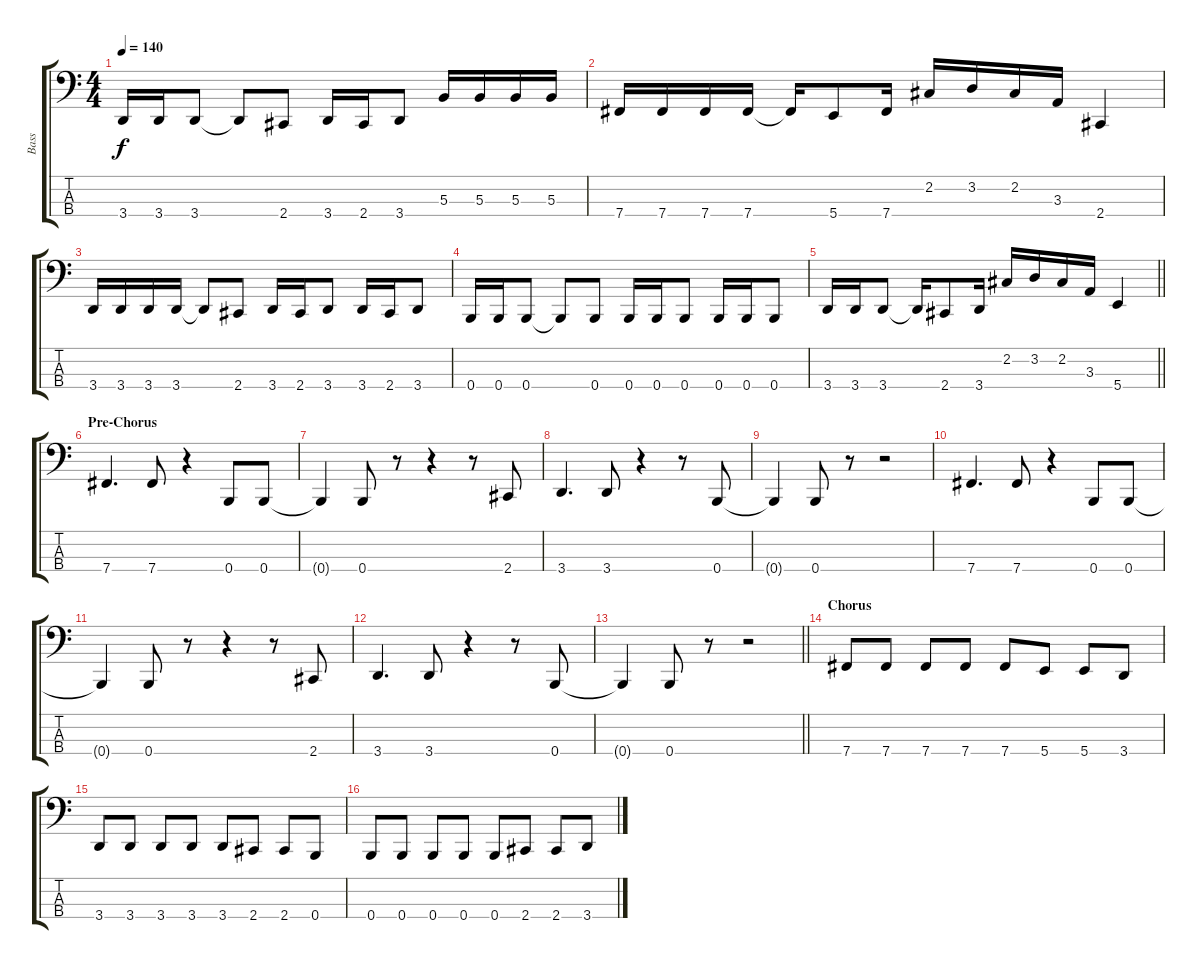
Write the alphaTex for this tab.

\track ("Bass" "Bass") {instrument electricbassfinger}
\staff {score tabs}
\tuning (E2 B1 Gb1 B0) {hide}
\ts (4 4)
\tempo 140
\clef f4
\ks c
3.4.16{dy f} 3.4.16 3.4.8 3.4{t}.8 2.4.8 3.4.16 2.4.16 3.4.8 5.3.16 5.3.16 5.3.16 5.3.16 |
7.4.16 7.4.16 7.4.16 7.4.16 7.4{t}.16 5.4.8 7.4.16 2.2.16 3.2.16 2.2.16 3.3.16 2.4.4 |
3.4.16 3.4.16 3.4.16 3.4.16 3.4{t}.8 2.4.8 3.4.16 2.4.16 3.4.8 3.4.16 2.4.16 3.4.8 |
0.4.16 0.4.16 0.4.8 0.4{t}.8 0.4.8 0.4.16 0.4.16 0.4.8 0.4.16 0.4.16 0.4.8 |
\barLineRight lightlight
3.4.16 3.4.16 3.4.8 3.4{t}.16 2.4.8 3.4.16 2.2.16 3.2.16 2.2.16 3.3.16 5.4.4 |
\section ("" "Pre-Chorus")
7.4.4{d} 7.4.8 r.4 0.4.8 0.4.8 |
0.4{t}.4 0.4.8 r.8 r.4 r.8 2.4.8 |
3.4.4{d} 3.4.8 r.4 r.8 0.4.8 |
0.4{t}.4 0.4.8 r.8 r.2 |
7.4.4{d} 7.4.8 r.4 0.4.8 0.4.8 |
0.4{t}.4 0.4.8 r.8 r.4 r.8 2.4.8 |
3.4.4{d} 3.4.8 r.4 r.8 0.4.8 |
\barLineRight lightlight
0.4{t}.4 0.4.8 r.8 r.2 |
\section ("" "Chorus")
7.4.8 7.4.8 7.4.8 7.4.8 7.4.8 5.4.8 5.4.8 3.4.8 |
3.4.8 3.4.8 3.4.8 3.4.8 3.4.8 2.4.8 2.4.8 0.4.8 |
0.4.8 0.4.8 0.4.8 0.4.8 0.4.8 2.4.8 2.4.8 3.4.8
